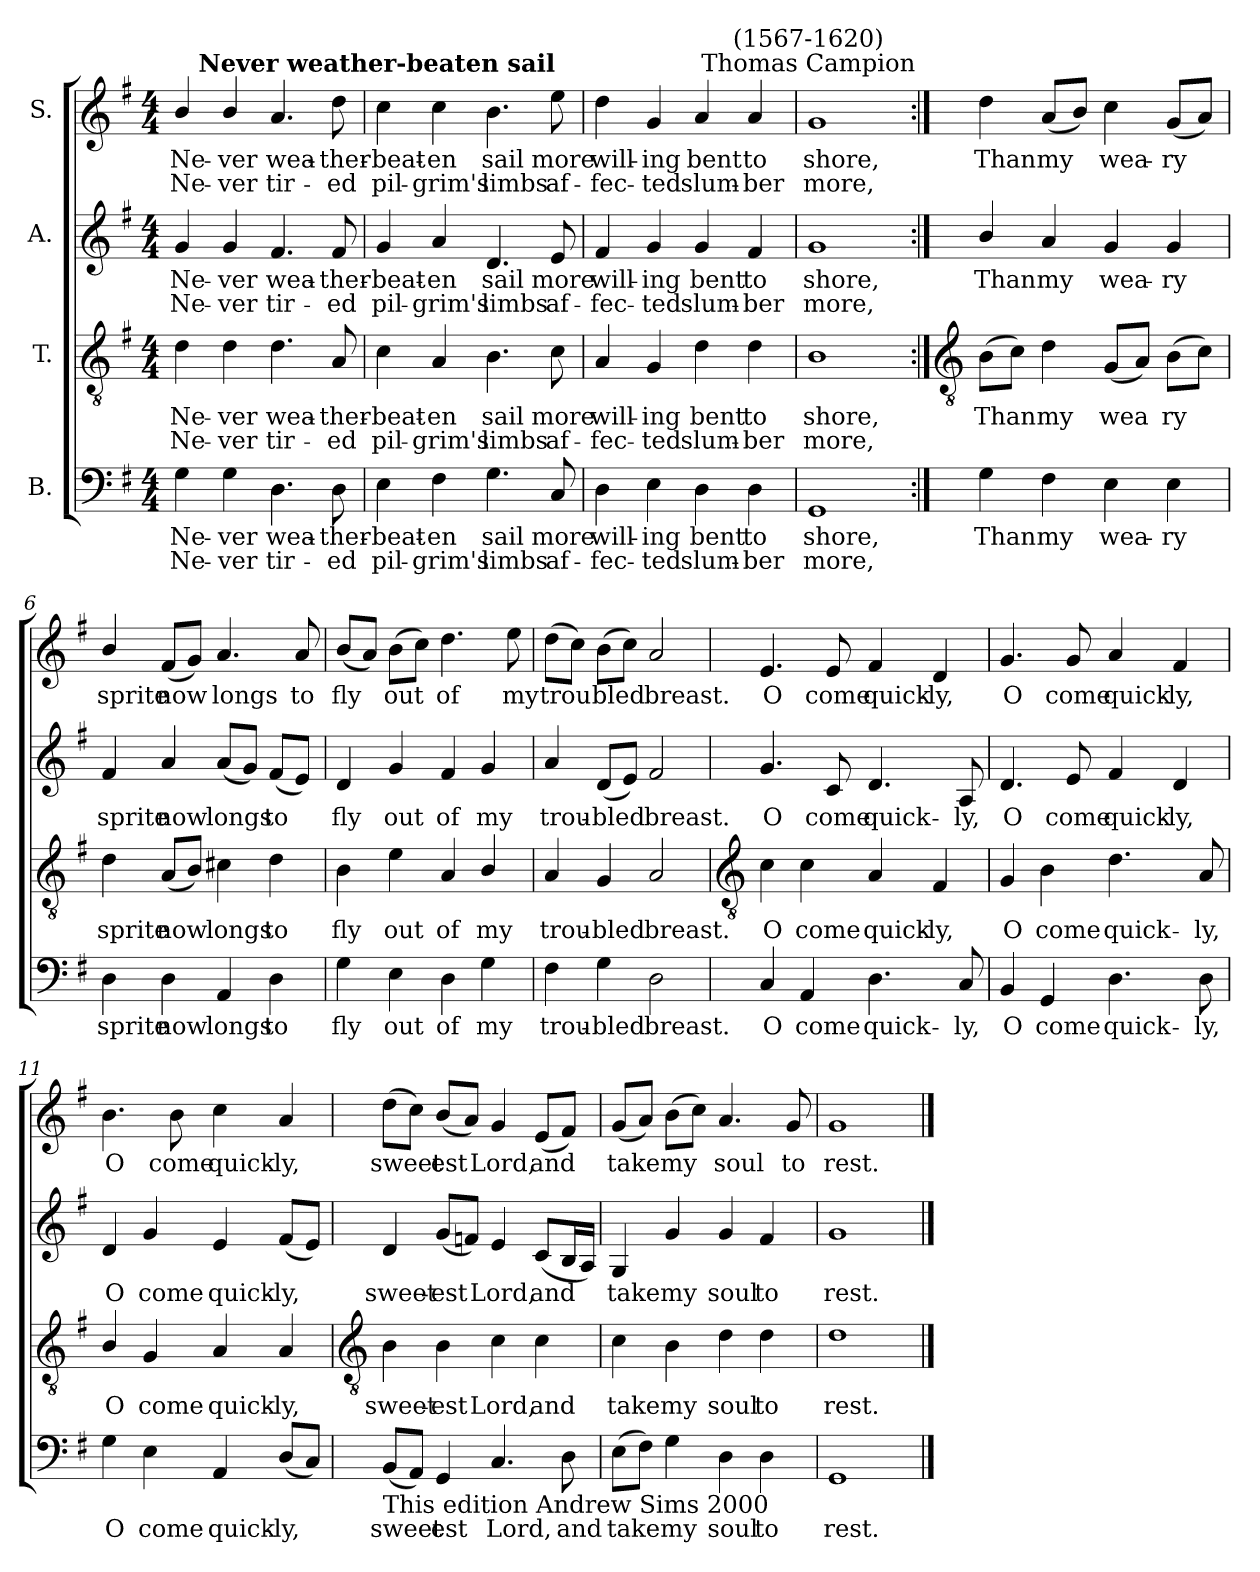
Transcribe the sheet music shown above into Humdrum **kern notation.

**kern	**text	**text	**kern	**text	**text	**kern	**text	**text	**kern	**text	**text
*part4	*part4	*part4	*part3	*part3	*part3	*part2	*part2	*part2	*part1	*part1	*part1
*staff4	*staff4	*staff4	*staff3	*staff3	*staff3	*staff2	*staff2	*staff2	*staff1	*staff1	*staff1
*I"B.	*	*	*I"T.	*	*	*I"A.	*	*	*I"S.	*	*
*clefF4	*	*	*clefGv2	*	*	*clefG2	*	*	*clefG2	*	*
*k[f#]	*	*	*k[f#]	*	*	*k[f#]	*	*	*k[f#]	*	*
*G:	*	*	*G:	*	*	*G:	*	*	*G:	*	*
*M4/4	*	*	*M4/4	*	*	*M4/4	*	*	*M4/4	*	*
=1	=1	=1	=1	=1	=1	=1	=1	=1	=1	=1	=1
!	!LO:LY:b	!LO:LY:b	!	!LO:LY:b	!LO:LY:b	!	!LO:LY:b	!LO:LY:b	!	!LO:LY:b	!LO:LY:b
4G	Ne-	-Ne-	4d	Ne-	-Ne-	4g	Ne-	-Ne-	4b/	Ne-	-Ne-
!	!LO:LY:b	!LO:LY:b	!	!LO:LY:b	!LO:LY:b	!	!LO:LY:b	!LO:LY:b	!	!LO:LY:b	!LO:LY:b
4G	-ver	ver	4d	-ver	ver	4g	-ver	ver	4b/	-ver	ver
!	!LO:LY:b	!LO:LY:b	!	!LO:LY:b	!LO:LY:b	!	!LO:LY:b	!LO:LY:b	!	!LO:LY:b	!LO:LY:b
4.D	wea-	-tir-	4.d	wea-	-tir-	4.f#	wea-	-tir-	4.a	wea-	-tir-
!	!LO:LY:b	!LO:LY:b	!	!LO:LY:b	!LO:LY:b	!	!LO:LY:b	!LO:LY:b	!	!LO:LY:b	!LO:LY:b
8D	-ther-	-ed	8A	-ther-	-ed	8f#	-ther-	-ed	8dd	-ther-	-ed
=2	=2	=2	=2	=2	=2	=2	=2	=2	=2	=2	=2
!	!	!	!	!	!	!	!	!	!LO:TX:a:B:cj:t=Never weather-beaten sail	!	!
!	!LO:LY:b	!LO:LY:b	!	!LO:LY:b	!LO:LY:b	!	!LO:LY:b	!LO:LY:b	!	!LO:LY:b	!LO:LY:b
4E	beat-	-pil-	4c	beat-	-pil-	4g	beat-	-pil-	4cc	beat-	-pil-
!	!LO:LY:b	!LO:LY:b	!	!LO:LY:b	!LO:LY:b	!	!LO:LY:b	!LO:LY:b	!	!LO:LY:b	!LO:LY:b
4F#	-en	grim's	4A	-en	grim's	4a	-en	grim's	4cc	-en	grim's
!	!LO:LY:b	!LO:LY:b	!	!LO:LY:b	!LO:LY:b	!	!LO:LY:b	!LO:LY:b	!	!LO:LY:b	!LO:LY:b
4.G	sail	limbs	4.B	sail	limbs	4.d	sail	limbs	4.b	sail	limbs
!	!LO:LY:b	!LO:LY:b	!	!LO:LY:b	!LO:LY:b	!	!LO:LY:b	!LO:LY:b	!	!LO:LY:b	!LO:LY:b
8C	more	af-	8c	more	af-	8e	more	af-	8ee	more	af-
=3	=3	=3	=3	=3	=3	=3	=3	=3	=3	=3	=3
!	!LO:LY:b	!LO:LY:b	!	!LO:LY:b	!LO:LY:b	!	!LO:LY:b	!LO:LY:b	!	!LO:LY:b	!LO:LY:b
4D	-will-	-fec-	4A	-will-	-fec-	4f#	-will-	-fec-	4dd	-will-	-fec-
!	!LO:LY:b	!LO:LY:b	!	!LO:LY:b	!LO:LY:b	!	!LO:LY:b	!LO:LY:b	!	!LO:LY:b	!LO:LY:b
4E	-ing	ted	4G	-ing	ted	4g	-ing	ted	4g	-ing	ted
!	!LO:LY:b	!LO:LY:b	!	!LO:LY:b	!LO:LY:b	!	!LO:LY:b	!LO:LY:b	!	!LO:LY:b	!LO:LY:b
4D	bent	slum-	4d	bent	slum-	4g	bent	slum-	4a	bent	slum-
!	!LO:LY:b	!LO:LY:b	!	!LO:LY:b	!LO:LY:b	!	!LO:LY:b	!LO:LY:b	!	!LO:LY:b	!LO:LY:b
4D	-to	ber	4d	-to	ber	4f#	-to	ber	4a	-to	ber
=4	=4	=4	=4	=4	=4	=4	=4	=4	=4	=4	=4
!	!	!	!	!	!	!	!	!	!LO:TX:a:cj:t=Thomas Campion	!	!
!	!	!	!	!	!	!	!	!	!LO:TX:a:cj:t=(1567-1620)	!	!
!	!LO:LY:b	!LO:LY:b	!	!LO:LY:b	!LO:LY:b	!	!LO:LY:b	!LO:LY:b	!	!LO:LY:b	!LO:LY:b
1GG	shore,	more,	1B	shore,	more,	1g	shore,	more,	1g	shore,	more,
!!LO:LB:g=z
=5:|!	=5:|!	=5:|!	=5:|!	=5:|!	=5:|!	=5:|!	=5:|!	=5:|!	=5:|!	=5:|!	=5:|!
*	*	*	*clefGv2	*	*	*	*	*	*	*	*
!	!LO:LY:b	!	!	!LO:LY:b	!	!	!LO:LY:b	!	!	!LO:LY:b	!
4G	Than	.	(>8BL	Than	.	4b/	Than	.	4dd	Than	.
.	.	.	8cJ)	.	.	.	.	.	.	.	.
!	!LO:LY:b	!	!	!LO:LY:b	!	!	!LO:LY:b	!	!	!LO:LY:b	!
4F#	my	.	4d	my	.	4a	my	.	(<8aL	my	.
.	.	.	.	.	.	.	.	.	8bJ)	.	.
!	!LO:LY:b	!	!	!LO:LY:b	!	!	!LO:LY:b	!	!	!LO:LY:b	!
4E	wea-	.	(<8GL	wea	.	4g	wea-	.	4cc	wea-	.
.	.	.	8AJ)	.	.	.	.	.	.	.	.
!	!LO:LY:b	!	!	!LO:LY:b	!	!	!LO:LY:b	!	!	!LO:LY:b	!
4E	-ry	.	(>8BL	ry	.	4g	-ry	.	(<8gL	-ry	.
.	.	.	8cJ)	.	.	.	.	.	8a/J)	.	.
=6	=6	=6	=6	=6	=6	=6	=6	=6	=6	=6	=6
!	!LO:LY:b	!	!	!LO:LY:b	!	!	!LO:LY:b	!	!	!LO:LY:b	!
4D	sprite	.	4d	sprite	.	4f#	sprite	.	4b/	sprite	.
!	!LO:LY:b	!	!	!LO:LY:b	!	!	!LO:LY:b	!	!	!LO:LY:b	!
4D	now	.	(<8AL	now	.	4a	now	.	(<8f#L	now	.
.	.	.	8BJ)	.	.	.	.	.	8gJ)	.	.
!	!LO:LY:b	!	!	!LO:LY:b	!	!	!LO:LY:b	!	!	!LO:LY:b	!
4AA	longs	.	4c#X	longs	.	(<8aL	longs	.	4.a	longs	.
.	.	.	.	.	.	8gJ)	.	.	.	.	.
!	!LO:LY:b	!	!	!LO:LY:b	!	!	!LO:LY:b	!	!	!	!
4D	to	.	4d	to	.	(<8f#L	to	.	.	.	.
!	!	!	!	!	!	!	!	!	!	!LO:LY:b	!
.	.	.	.	.	.	8eJ)	.	.	8a	to	.
=7	=7	=7	=7	=7	=7	=7	=7	=7	=7	=7	=7
!	!LO:LY:b	!	!	!LO:LY:b	!	!	!LO:LY:b	!	!	!LO:LY:b	!
4G	fly	.	4B	fly	.	4d	fly	.	(<8bL	fly	.
.	.	.	.	.	.	.	.	.	8aJ)	.	.
!	!LO:LY:b	!	!	!LO:LY:b	!	!	!LO:LY:b	!	!	!LO:LY:b	!
4E	out	.	4e	out	.	4g	out	.	(>8bL	out	.
.	.	.	.	.	.	.	.	.	8ccJ)	.	.
!	!LO:LY:b	!	!	!LO:LY:b	!	!	!LO:LY:b	!	!	!LO:LY:b	!
4D	of	.	4A	of	.	4f#	of	.	4.dd	of	.
!	!LO:LY:b	!	!	!LO:LY:b	!	!	!LO:LY:b	!	!	!	!
4G	my	.	4B/	my	.	4g	my	.	.	.	.
!	!	!	!	!	!	!	!	!	!	!LO:LY:b	!
.	.	.	.	.	.	.	.	.	8ee	my	.
=8	=8	=8	=8	=8	=8	=8	=8	=8	=8	=8	=8
!	!LO:LY:b	!	!	!LO:LY:b	!	!	!LO:LY:b	!	!	!LO:LY:b	!
4F#	trou-	.	4A	trou-	.	4a	trou-	.	(>8ddL	trou	.
.	.	.	.	.	.	.	.	.	8ccJ)	.	.
!	!LO:LY:b	!	!	!LO:LY:b	!	!	!LO:LY:b	!	!	!LO:LY:b	!
4G	-bled	.	4G	-bled	.	(<8dL	-bled	.	(>8bL	bled	.
.	.	.	.	.	.	8eJ)	.	.	8ccJ)	.	.
!	!LO:LY:b	!	!	!LO:LY:b	!	!	!LO:LY:b	!	!	!LO:LY:b	!
2D	breast.	.	2A	breast.	.	2f#	breast.	.	2a	breast.	.
!!LO:LB:g=z
=9	=9	=9	=9	=9	=9	=9	=9	=9	=9	=9	=9
*	*	*	*clefGv2	*	*	*	*	*	*	*	*
!	!LO:LY:b	!	!	!LO:LY:b	!	!	!LO:LY:b	!	!	!LO:LY:b	!
4C	O	.	4c	O	.	4.g	O	.	4.e	O	.
!	!LO:LY:b	!	!	!LO:LY:b	!	!	!	!	!	!	!
4AA	come	.	4c	come	.	.	.	.	.	.	.
!	!	!	!	!	!	!	!LO:LY:b	!	!	!LO:LY:b	!
.	.	.	.	.	.	8c	come	.	8e	come	.
!	!LO:LY:b	!	!	!LO:LY:b	!	!	!LO:LY:b	!	!	!LO:LY:b	!
4.D	quick-	.	4A	quick-	.	4.d	quick-	.	4f#	quick-	.
!	!	!	!	!LO:LY:b	!	!	!	!	!	!LO:LY:b	!
.	.	.	4F#	-ly,	.	.	.	.	4d	-ly,	.
!	!LO:LY:b	!	!	!	!	!	!LO:LY:b	!	!	!	!
8C	-ly,	.	.	.	.	8A	-ly,	.	.	.	.
=10	=10	=10	=10	=10	=10	=10	=10	=10	=10	=10	=10
!	!LO:LY:b	!	!	!LO:LY:b	!	!	!LO:LY:b	!	!	!LO:LY:b	!
4BB	O	.	4G	O	.	4.d	O	.	4.g	O	.
!	!LO:LY:b	!	!	!LO:LY:b	!	!	!	!	!	!	!
4GG	come	.	4B	come	.	.	.	.	.	.	.
!	!	!	!	!	!	!	!LO:LY:b	!	!	!LO:LY:b	!
.	.	.	.	.	.	8e	come	.	8g	come	.
!	!LO:LY:b	!	!	!LO:LY:b	!	!	!LO:LY:b	!	!	!LO:LY:b	!
4.D	quick-	.	4.d	quick-	.	4f#	quick-	.	4a	quick-	.
!	!	!	!	!	!	!	!LO:LY:b	!	!	!LO:LY:b	!
.	.	.	.	.	.	4d	-ly,	.	4f#	-ly,	.
!	!LO:LY:b	!	!	!LO:LY:b	!	!	!	!	!	!	!
8D	-ly,	.	8A	-ly,	.	.	.	.	.	.	.
=11	=11	=11	=11	=11	=11	=11	=11	=11	=11	=11	=11
!	!LO:LY:b	!	!	!LO:LY:b	!	!	!LO:LY:b	!	!	!LO:LY:b	!
4G	O	.	4B/	O	.	4d	O	.	4.b	O	.
!	!LO:LY:b	!	!	!LO:LY:b	!	!	!LO:LY:b	!	!	!	!
4E	come	.	4G	come	.	4g	come	.	.	.	.
!	!	!	!	!	!	!	!	!	!	!LO:LY:b	!
.	.	.	.	.	.	.	.	.	8b	come	.
!	!LO:LY:b	!	!	!LO:LY:b	!	!	!LO:LY:b	!	!	!LO:LY:b	!
4AA	quick-	.	4A	quick-	.	4e	quick-	.	4cc	quick-	.
!	!LO:LY:b	!	!	!LO:LY:b	!	!	!LO:LY:b	!	!	!LO:LY:b	!
(<8DL	-ly,	.	4A	-ly,	.	(<8f#L	-ly,	.	4a	-ly,	.
8CJ)	.	.	.	.	.	8eJ)	.	.	.	.	.
!!LO:LB:g=z
=12	=12	=12	=12	=12	=12	=12	=12	=12	=12	=12	=12
*	*	*	*clefGv2	*	*	*	*	*	*	*	*
!LO:TX:b:t=This edition  Andrew Sims 2000	!	!	!	!	!	!	!	!	!	!	!
!	!LO:LY:b	!	!	!LO:LY:b	!	!	!LO:LY:b	!	!	!LO:LY:b	!
(<8BBL	sweet	.	4B	sweet-	.	4d	sweet-	.	(>8ddL	sweet	.
8AAJ)	.	.	.	.	.	.	.	.	8ccJ)	.	.
!	!LO:LY:b	!	!	!LO:LY:b	!	!	!LO:LY:b	!	!	!LO:LY:b	!
4GG	est	.	4B	-est	.	(<8gL	-est	.	(<8bL	est	.
.	.	.	.	.	.	8fnJ)	.	.	8aJ)	.	.
!	!LO:LY:b	!	!	!LO:LY:b	!	!	!LO:LY:b	!	!	!LO:LY:b	!
4.C	Lord,	.	4c	Lord,	.	4e	Lord,	.	4g	Lord,	.
!	!	!	!	!LO:LY:b	!	!	!LO:LY:b	!	!	!LO:LY:b	!
.	.	.	4c	and	.	(<8cL	and	.	(<8eL	and	.
!	!LO:LY:b	!	!	!	!	!	!	!	!	!	!
8D	and	.	.	.	.	16BL	.	.	8f#J)	.	.
.	.	.	.	.	.	16AJJ)	.	.	.	.	.
=13	=13	=13	=13	=13	=13	=13	=13	=13	=13	=13	=13
!	!LO:LY:b	!	!	!LO:LY:b	!	!	!LO:LY:b	!	!	!LO:LY:b	!
(>8EL	take	.	4c	take	.	4G	take	.	(<8gL	take	.
8F#J)	.	.	.	.	.	.	.	.	8aJ)	.	.
!	!LO:LY:b	!	!	!LO:LY:b	!	!	!LO:LY:b	!	!	!LO:LY:b	!
4G	my	.	4B	my	.	4g	my	.	(>8bL	my	.
.	.	.	.	.	.	.	.	.	8ccJ)	.	.
!	!LO:LY:b	!	!	!LO:LY:b	!	!	!LO:LY:b	!	!	!LO:LY:b	!
4D	soul	.	4d	soul	.	4g	soul	.	4.a	soul	.
!	!LO:LY:b	!	!	!LO:LY:b	!	!	!LO:LY:b	!	!	!	!
4D	to	.	4d	to	.	4f#	to	.	.	.	.
!	!	!	!	!	!	!	!	!	!	!LO:LY:b	!
.	.	.	.	.	.	.	.	.	8g	to	.
=14	=14	=14	=14	=14	=14	=14	=14	=14	=14	=14	=14
!	!LO:LY:b	!	!	!LO:LY:b	!	!	!LO:LY:b	!	!	!LO:LY:b	!
1GG	rest.	.	1d	rest.	.	1g	rest.	.	1g	rest.	.
==	==	==	==	==	==	==	==	==	==	==	==
*-	*-	*-	*-	*-	*-	*-	*-	*-	*-	*-	*-
